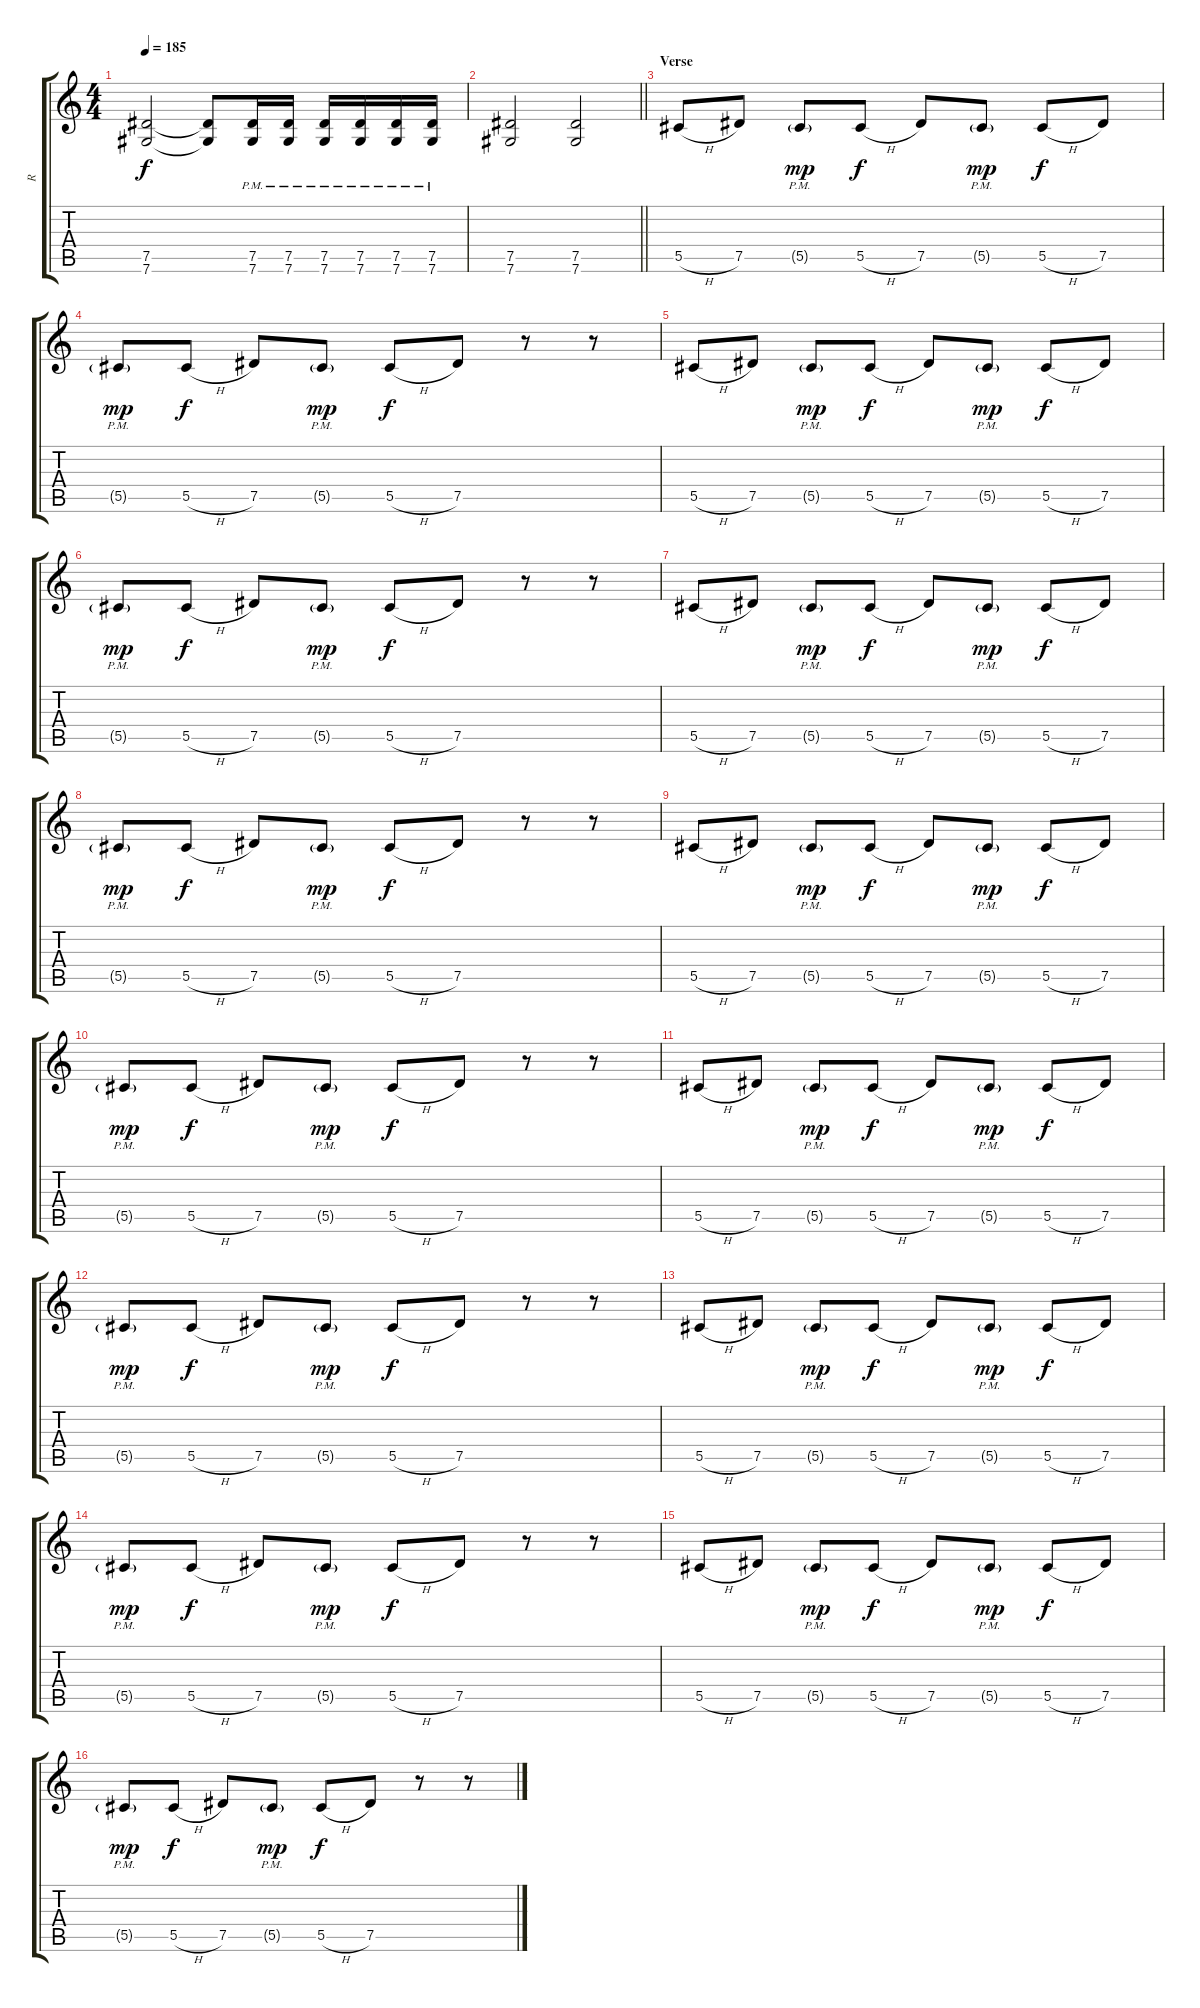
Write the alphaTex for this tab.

\track ("R" "R") {instrument distortionguitar}
\staff {score tabs}
\tuning (Eb4 Bb3 Gb3 Db3 Ab2 Db2) {hide}
\ts (4 4)
\tempo 185
\clef g2
\ks c
(7.5 7.6).2{dy f} (7.5{t} 7.6{t}).8 (7.5{pm} 7.6{pm}).16 (7.5{pm} 7.6{pm}).16 (7.5{pm} 7.6{pm}).16 (7.5{pm} 7.6{pm}).16 (7.5{pm} 7.6{pm}).16 (7.5{pm} 7.6{pm}).16 |
\barLineRight lightlight
(7.5 7.6).2 (7.5 7.6).2 |
\section ("" "Verse")
5.5{h}.8 7.5.8 5.5{g pm}.8{dy mp} 5.5{h}.8{dy f} 7.5.8 5.5{g pm}.8{dy mp} 5.5{h}.8{dy f} 7.5.8 |
5.5{g pm}.8{dy mp} 5.5{h}.8{dy f} 7.5.8 5.5{g pm}.8{dy mp} 5.5{h}.8{dy f} 7.5.8 r.8 r.8 |
5.5{h}.8 7.5.8 5.5{g pm}.8{dy mp} 5.5{h}.8{dy f} 7.5.8 5.5{g pm}.8{dy mp} 5.5{h}.8{dy f} 7.5.8 |
5.5{g pm}.8{dy mp} 5.5{h}.8{dy f} 7.5.8 5.5{g pm}.8{dy mp} 5.5{h}.8{dy f} 7.5.8 r.8 r.8 |
5.5{h}.8 7.5.8 5.5{g pm}.8{dy mp} 5.5{h}.8{dy f} 7.5.8 5.5{g pm}.8{dy mp} 5.5{h}.8{dy f} 7.5.8 |
5.5{g pm}.8{dy mp} 5.5{h}.8{dy f} 7.5.8 5.5{g pm}.8{dy mp} 5.5{h}.8{dy f} 7.5.8 r.8 r.8 |
5.5{h}.8 7.5.8 5.5{g pm}.8{dy mp} 5.5{h}.8{dy f} 7.5.8 5.5{g pm}.8{dy mp} 5.5{h}.8{dy f} 7.5.8 |
5.5{g pm}.8{dy mp} 5.5{h}.8{dy f} 7.5.8 5.5{g pm}.8{dy mp} 5.5{h}.8{dy f} 7.5.8 r.8 r.8 |
5.5{h}.8 7.5.8 5.5{g pm}.8{dy mp} 5.5{h}.8{dy f} 7.5.8 5.5{g pm}.8{dy mp} 5.5{h}.8{dy f} 7.5.8 |
5.5{g pm}.8{dy mp} 5.5{h}.8{dy f} 7.5.8 5.5{g pm}.8{dy mp} 5.5{h}.8{dy f} 7.5.8 r.8 r.8 |
5.5{h}.8 7.5.8 5.5{g pm}.8{dy mp} 5.5{h}.8{dy f} 7.5.8 5.5{g pm}.8{dy mp} 5.5{h}.8{dy f} 7.5.8 |
5.5{g pm}.8{dy mp} 5.5{h}.8{dy f} 7.5.8 5.5{g pm}.8{dy mp} 5.5{h}.8{dy f} 7.5.8 r.8 r.8 |
5.5{h}.8 7.5.8 5.5{g pm}.8{dy mp} 5.5{h}.8{dy f} 7.5.8 5.5{g pm}.8{dy mp} 5.5{h}.8{dy f} 7.5.8 |
5.5{g pm}.8{dy mp} 5.5{h}.8{dy f} 7.5.8 5.5{g pm}.8{dy mp} 5.5{h}.8{dy f} 7.5.8 r.8 r.8
